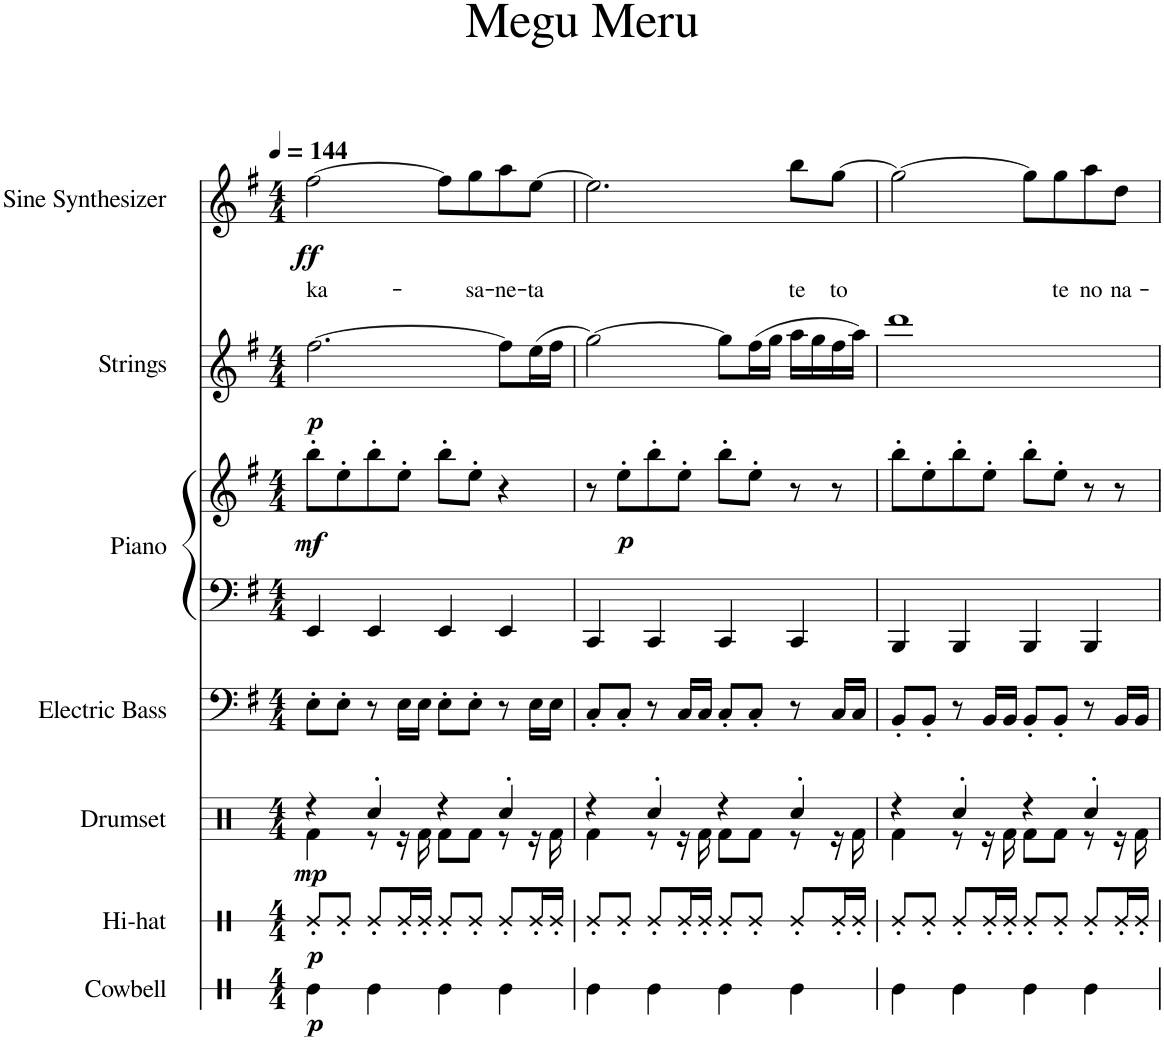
**kern	**dynam	**kern	**dynam	**kern	**dynam	**kern	**kern	**kern	**dynam	**kern	**dynam	**kern	**text	**dynam
*part7	*part7	*part6	*part6	*part5	*part5	*part4	*part3	*part3	*part3	*part2	*part2	*part1	*part1	*part1
*staff8	*staff8	*staff7	*staff7	*staff6	*staff6	*staff5	*staff4	*staff3	*staff3/4	*staff2	*staff2	*staff1	*staff1	*staff1
*I"Cowbell	*	*I"Hi-hat	*	*I"Drumset	*	*I"Electric Bass	*I"Piano	*	*	*I"Strings	*	*I"Sine Synthesizer	*	*
*I'Cwb.	*	*I'Hi-hat	*	*I'D. Set	*	*I'El. B.	*I'Pno.	*	*	*I'St.	*	*I'Synth.	*	*
*stria1	*	*stria1	*	*	*	*	*	*	*	*	*	*	*	*
*clefX	*	*clefX	*	*clefX	*	*clefF4	*clefF4	*clefG2	*	*clefG2	*	*clefG2	*	*
*	*	*	*	*	*	*Trd7c12	*	*	*	*	*	*	*	*
*k[]	*	*k[]	*	*k[]	*	*k[f#]	*k[f#]	*k[f#]	*	*k[f#]	*	*k[f#]	*	*
*M4/4	*	*M4/4	*	*M4/4	*	*M4/4	*M4/4	*M4/4	*	*M4/4	*	*M4/4	*	*
*MM144	*	*MM144	*	*MM144	*	*MM144	*MM144	*MM144	*	*MM144	*	*MM144	*	*
=1	=1	=1	=1	=1	=1	=1	=1	=1	=1	=1	=1	=1	=1	=1
*	*	*	*	*^	*	*	*	*	*	*	*	*	*	*
!	!LO:DY:b	!	!LO:DY:b	!	!	!LO:DY:b	!	!	!	!LO:DY:b	!	!LO:DY:b	!	!LO:LY:b	!LO:DY:b
4Re\	p	8Re'/L	p	4r	4Rf\	mp	8E'\L	4EE/	8bb'\L	mf	[2.ff#\	p	[2ff#\	ka-	ff
.	.	8Re'/J	.	.	.	.	8E'\J	.	8ee'\	.	.	.	.	.	.
4Re\	.	8Re'/L	.	4Rcc'/	8r	.	8r	4EE/	8bb'\	.	.	.	.	.	.
.	.	16Re'/L	.	.	16r	.	16E\LL	.	8ee'\J	.	.	.	.	.	.
.	.	16Re'/JJ	.	.	16Rf\	.	16E\JJ	.	.	.	.	.	.	.	.
4Re\	.	8Re'/L	.	4r	8Rf\L	.	8E'\L	4EE/	8bb'\L	.	.	.	8ff#\L]	.	.
!	!	!	!	!	!	!	!	!	!	!	!	!	!	!LO:LY:b	!
.	.	8Re'/J	.	.	8Rf\J	.	8E'\J	.	8ee'\J	.	.	.	8gg\	-sa-	.
!	!	!	!	!	!	!	!	!	!	!	!	!	!	!LO:LY:b	!
4Re\	.	8Re'/L	.	4Rcc'/	8r	.	8r	4EE/	4r	.	8ff#\L]	.	8aa\	-ne-	.
!	!	!	!	!	!	!	!	!	!	!	!	!	!	!LO:LY:b	!
.	.	16Re'/L	.	.	16r	.	16E\LL	.	.	.	(16ee\L	.	[8ee\J	-ta	.
.	.	16Re'/JJ	.	.	16Rf\	.	16E\JJ	.	.	.	16ff#\JJ	.	.	.	.
=2	=2	=2	=2	=2	=2	=2	=2	=2	=2	=2	=2	=2	=2	=2	=2
4Re\	.	8Re'/L	.	4r	4Rf\	.	8C'/L	4CC/	8r	.	[2gg\)	.	2.ee\]	.	.
!	!	!	!	!	!	!	!	!	!	!LO:DY:b	!	!	!	!	!
.	.	8Re'/J	.	.	.	.	8C'/J	.	8ee'\L	p	.	.	.	.	.
4Re\	.	8Re'/L	.	4Rcc'/	8r	.	8r	4CC/	8bb'\	.	.	.	.	.	.
.	.	16Re'/L	.	.	16r	.	16C/LL	.	8ee'\J	.	.	.	.	.	.
.	.	16Re'/JJ	.	.	16Rf\	.	16C/JJ	.	.	.	.	.	.	.	.
4Re\	.	8Re'/L	.	4r	8Rf\L	.	8C'/L	4CC/	8bb'\L	.	8gg\L]	.	.	.	.
.	.	8Re'/J	.	.	8Rf\J	.	8C'/J	.	8ee'\J	.	(16ff#\L	.	.	.	.
.	.	.	.	.	.	.	.	.	.	.	16gg\JJ	.	.	.	.
!	!	!	!	!	!	!	!	!	!	!	!	!	!	!LO:LY:b	!
4Re\	.	8Re'/L	.	4Rcc'/	8r	.	8r	4CC/	8r	.	16aa\LL	.	8bb\L	te	.
.	.	.	.	.	.	.	.	.	.	.	16gg\	.	.	.	.
!	!	!	!	!	!	!	!	!	!	!	!	!	!	!LO:LY:b	!
.	.	16Re'/L	.	.	16r	.	16C/LL	.	8r	.	16ff#\	.	[8gg\J	to	.
.	.	16Re'/JJ	.	.	16Rf\	.	16C/JJ	.	.	.	16aa\JJ)	.	.	.	.
=3	=3	=3	=3	=3	=3	=3	=3	=3	=3	=3	=3	=3	=3	=3	=3
4Re\	.	8Re'/L	.	4r	4Rf\	.	8BB'/L	4BBB/	8bb'\L	.	1ddd	.	2gg\_	.	.
.	.	8Re'/J	.	.	.	.	8BB'/J	.	8ee'\	.	.	.	.	.	.
4Re\	.	8Re'/L	.	4Rcc'/	8r	.	8r	4BBB/	8bb'\	.	.	.	.	.	.
.	.	16Re'/L	.	.	16r	.	16BB/LL	.	8ee'\J	.	.	.	.	.	.
.	.	16Re'/JJ	.	.	16Rf\	.	16BB/JJ	.	.	.	.	.	.	.	.
4Re\	.	8Re'/L	.	4r	8Rf\L	.	8BB'/L	4BBB/	8bb'\L	.	.	.	8gg\L]	.	.
!	!	!	!	!	!	!	!	!	!	!	!	!	!	!LO:LY:b	!
.	.	8Re'/J	.	.	8Rf\J	.	8BB'/J	.	8ee'\J	.	.	.	8gg\	te	.
!	!	!	!	!	!	!	!	!	!	!	!	!	!	!LO:LY:b	!
4Re\	.	8Re'/L	.	4Rcc'/	8r	.	8r	4BBB/	8r	.	.	.	8aa\	no	.
!	!	!	!	!	!	!	!	!	!	!	!	!	!	!LO:LY:b	!
.	.	16Re'/L	.	.	16r	.	16BB/LL	.	8r	.	.	.	8dd\J	na-	.
.	.	16Re'/JJ	.	.	16Rf\	.	16BB/JJ	.	.	.	.	.	.	.	.
*	*	*	*	*v	*v	*	*	*	*	*	*	*	*	*	*
=	=	=	=	=	=	=	=	=	=	=	=	=	=	=
*-	*-	*-	*-	*-	*-	*-	*-	*-	*-	*-	*-	*-	*-	*-
